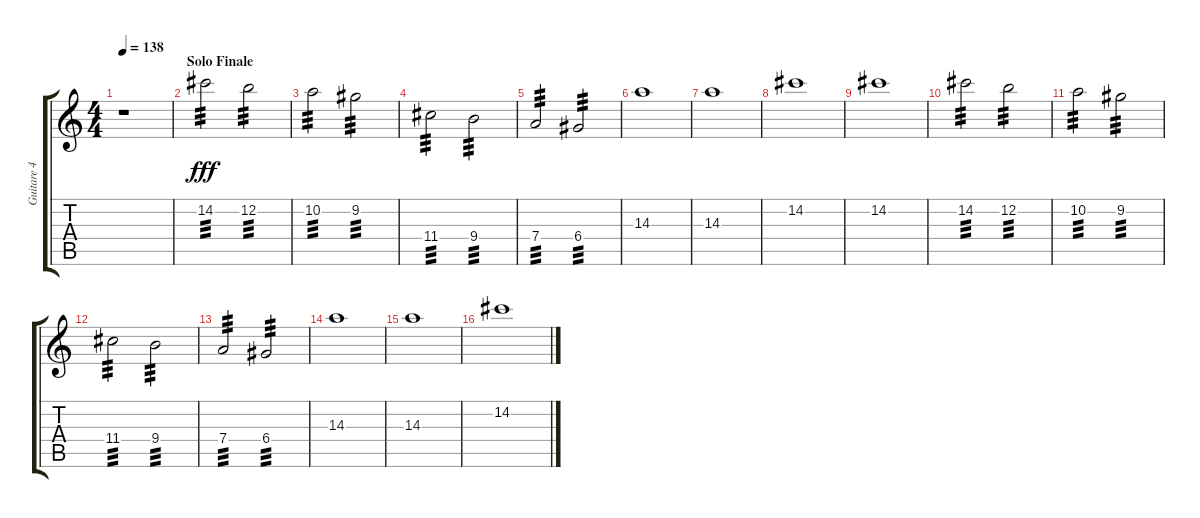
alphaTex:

\track ("Guitare 4" "Guitare 4") {instrument distortionguitar}
\staff {score tabs}
\tuning (E4 B3 G3 D3 A2 E2) {hide}
\ts (4 4)
\tempo 138
\clef g2
\ks c
r.1{dy fff} |
\section ("" "Solo Finale")
14.2.2{tp 3} 12.2.2{tp 3} |
10.2.2{tp 3} 9.2.2{tp 3} |
11.4.2{tp 3} 9.4.2{tp 3} |
7.4.2{tp 3} 6.4.2{tp 3} |
14.3.1 |
14.3.1 |
14.2.1 |
14.2.1 |
14.2.2{tp 3} 12.2.2{tp 3} |
10.2.2{tp 3} 9.2.2{tp 3} |
11.4.2{tp 3} 9.4.2{tp 3} |
7.4.2{tp 3} 6.4.2{tp 3} |
14.3.1 |
14.3.1 |
14.2.1
